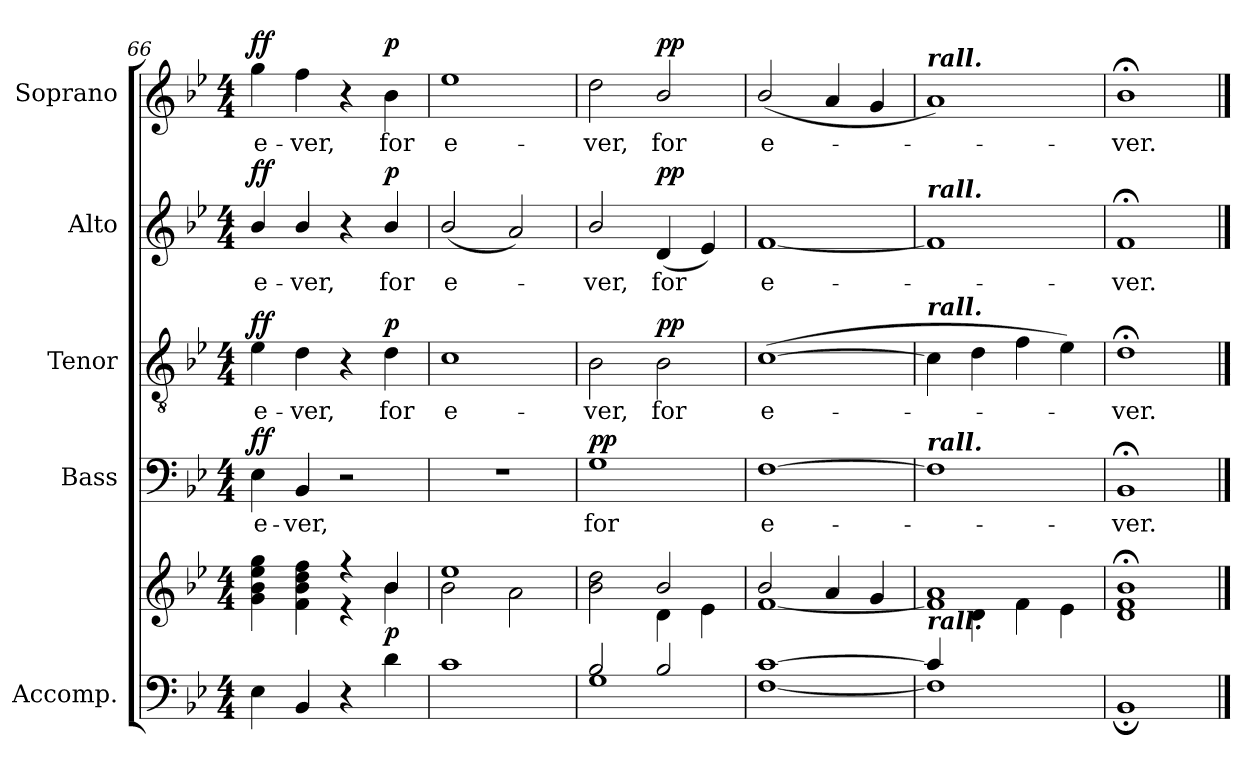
**kern	**kern	**dynam	**kern	**text	**dynam	**kern	**text	**dynam	**kern	**text	**dynam	**kern	**text	**dynam
*part5	*part5	*part5	*part4	*part4	*part4	*part3	*part3	*part3	*part2	*part2	*part2	*part1	*part1	*part1
*staff6	*staff5	*staff5/6	*staff4	*staff4	*staff4	*staff3	*staff3	*staff3	*staff2	*staff2	*staff2	*staff1	*staff1	*staff1
*I"Accomp.	*	*	*I"Bass	*	*	*I"Tenor	*	*	*I"Alto	*	*	*I"Soprano	*	*
*	*	*	*I'B	*	*	*I'T	*	*	*I'A	*	*	*I'S	*	*
*clefF4	*clefG2	*	*clefF4	*	*	*clefGv2	*	*	*clefG2	*	*	*clefG2	*	*
*k[b-e-]	*k[b-e-]	*	*k[b-e-]	*	*	*k[b-e-]	*	*	*k[b-e-]	*	*	*k[b-e-]	*	*
*B-:	*B-:	*	*B-:	*	*	*B-:	*	*	*B-:	*	*	*B-:	*	*
*M4/4	*M4/4	*	*M4/4	*	*	*M4/4	*	*	*M4/4	*	*	*M4/4	*	*
=66	=66	=66	=66	=66	=66	=66	=66	=66	=66	=66	=66	=66	=66	=66
*^	*^	*	*	*	*	*	*	*	*	*	*	*	*	*
!	!	!	!	!	!	!LO:LY:b	!LO:DY:b	!	!LO:LY:b	!LO:DY:b	!	!LO:LY:b	!LO:DY:b	!	!LO:LY:b	!LO:DY:b
2ryy	4E-	4g 4b- 4ee- 4gg	2ryy	.	4E-	e-	ff	4e-	e-	ff	4b-/	e-	ff	4gg	e-	ff
!	!	!	!	!	!	!LO:LY:b	!	!	!LO:LY:b	!	!	!LO:LY:b	!	!	!LO:LY:b	!
.	4BB-	4f 4b- 4dd 4ff	.	.	4BB-	-ver,	.	4d	-ver,	.	4b-/	-ver,	.	4ff	-ver,	.
4r	2ryy	4r	4r	.	2r	.	.	4r	.	.	4r	.	.	4r	.	.
!	!	!	!	!LO:DY:b	!	!	!	!	!LO:LY:b	!LO:DY:b	!	!LO:LY:b	!LO:DY:b	!	!LO:LY:b	!LO:DY:b
4d	.	4b-	4b-	p	.	.	.	4d	for	p	4b-/	for	p	4b-	for	p
=67	=67	=67	=67	=67	=67	=67	=67	=67	=67	=67	=67	=67	=67	=67	=67	=67
!	!	!	!	!	!	!	!	!	!LO:LY:b	!	!	!LO:LY:b	!	!	!LO:LY:b	!
1c	1ryy	1ee-	2b-	.	1r	.	.	1c	e-	.	(<2b-/	e-	.	1ee-	e-	.
.	.	.	2a\	.	.	.	.	.	.	.	2a)	.	.	.	.	.
=68	=68	=68	=68	=68	=68	=68	=68	=68	=68	=68	=68	=68	=68	=68	=68	=68
!	!	!	!	!	!	!LO:LY:b	!LO:DY:b	!	!LO:LY:b	!	!	!LO:LY:b	!	!	!LO:LY:b	!
2B-/	1G	2b- 2dd	2ryy	.	1G	for	pp	2B-	-ver,	.	2b-/	ver,	.	2dd	-ver,	.
!	!	!	!	!	!	!	!	!	!LO:LY:b	!LO:DY:b	!	!LO:LY:b	!LO:DY:b	!	!LO:LY:b	!LO:DY:b
2B-/	.	2b-/	4d\	.	.	.	.	2B-	for	pp	(<4d	for	pp	2b-/	for	pp
.	.	.	4e-\	.	.	.	.	.	.	.	4e-)	.	.	.	.	.
=69	=69	=69	=69	=69	=69	=69	=69	=69	=69	=69	=69	=69	=69	=69	=69	=69
!	!	!	!	!	!	!LO:LY:b	!	!	!LO:LY:b	!	!	!LO:LY:b	!	!	!LO:LY:b	!
[1c	[1F	2b-/	[1f	.	[1F	e-	.	(>[1c	e-	.	[1f	e-	.	(<2b-/	e-	.
.	.	4a	.	.	.	.	.	.	.	.	.	.	.	4a	.	.
.	.	4g	.	.	.	.	.	.	.	.	.	.	.	4g	.	.
=70	=70	=70	=70	=70	=70	=70	=70	=70	=70	=70	=70	=70	=70	=70	=70	=70
*	*	*	*^	*	*	*	*	*	*	*	*	*	*	*	*	*
!	!	!	!	!	!	!	!	!	!	!	!	!	!	!	!LO:TX:a:Bi:t=rall.	!	!
!	!	!	!	!	!	!	!	!	!	!	!	!LO:TX:a:Bi:t=rall.	!	!	!	!	!
!	!	!	!	!	!	!	!	!	!LO:TX:a:Bi:t=rall.	!	!	!	!	!	!	!	!
!	!	!	!	!	!	!LO:TX:a:Bi:t=rall.	!	!	!	!	!	!	!	!	!	!	!
!LO:TX:a:Bi:t=rall.	!	!	!	!	!	!	!	!	!	!	!	!	!	!	!	!	!
4c/]	1F]	1a	1f]	4ryy	.	1F]	.	.	4c]	.	.	1f]	.	.	1a)	.	.
2.ryy	.	.	.	4d\	.	.	.	.	4d	.	.	.	.	.	.	.	.
.	.	.	.	4f\	.	.	.	.	4f	.	.	.	.	.	.	.	.
.	.	.	.	4e-\	.	.	.	.	4e-)	.	.	.	.	.	.	.	.
=71	=71	=71	=71	=71	=71	=71	=71	=71	=71	=71	=71	=71	=71	=71	=71	=71	=71
!	!	!	!	!	!	!	!LO:LY:b	!	!	!LO:LY:b	!	!	!LO:LY:b	!	!	!LO:LY:b	!
*	*	*	*v	*v	*	*	*	*	*	*	*	*	*	*	*	*	*
1ryy	1BB-;	1d;< 1f;< 1b-;<	1ryy	.	1BB-;<	ver.	.	1d;<	ver.	.	1f;<	ver.	.	1b-;<	ver.	.
*v	*v	*	*	*	*	*	*	*	*	*	*	*	*	*	*	*
*	*v	*v	*	*	*	*	*	*	*	*	*	*	*	*	*
==	==	==	==	==	==	==	==	==	==	==	==	==	==	==
*-	*-	*-	*-	*-	*-	*-	*-	*-	*-	*-	*-	*-	*-	*-
